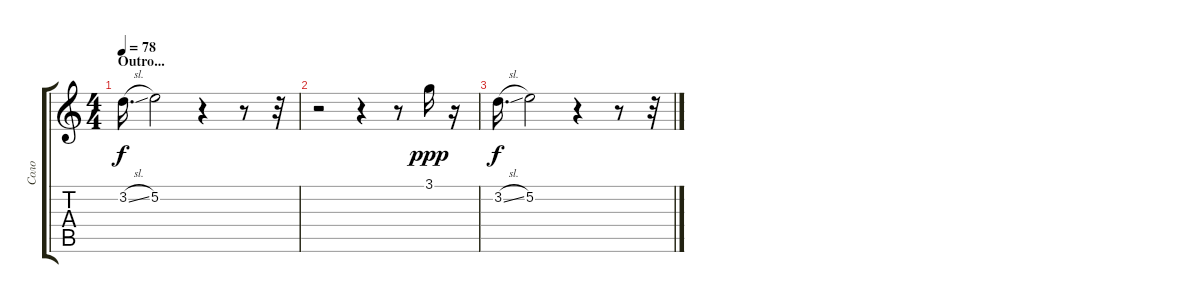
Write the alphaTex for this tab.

\track ("Соло" "Соло") {instrument acousticguitarsteel}
\staff {score tabs}
\tuning (E4 B3 G3 D3 A2 E2) {hide}
\ts (4 4)
\section ("" "Outro...")
\tempo 78
\clef g2
\ks c
3.2{sl}.16{d dy f} 5.2.2 r.4 r.8 r.32 |
r.2 r.4 r.8 3.1.16{dy ppp} r.16 |
3.2{sl}.16{d dy f} 5.2.2 r.4 r.8 r.32
